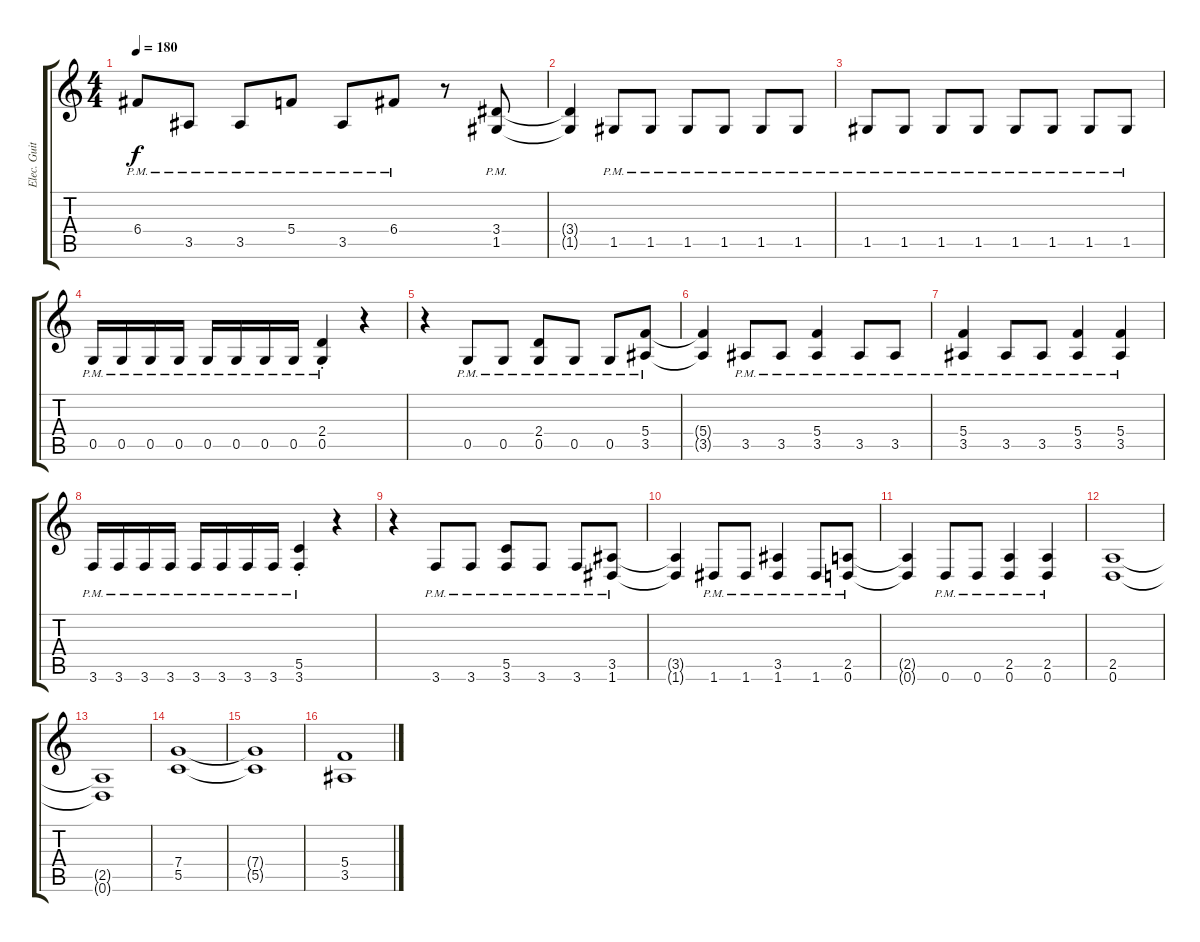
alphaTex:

\track ("Elec. Guitar 2" "Elec. Guit") {mute instrument distortionguitar}
\staff {score tabs}
\tuning (D4 A3 F3 C3 G2 D2) {hide}
\ts (4 4)
\tempo 180
\clef g2
\ks c
6.4{pm}.8{dy f} 3.5{pm}.8 3.5{pm}.8 5.4{pm}.8 3.5{pm}.8 6.4{pm}.8 r.8 (3.4 1.5{pm}).8 |
(3.4{t} 1.5{t}).4 1.5{pm}.8 1.5{pm}.8 1.5{pm}.8 1.5{pm}.8 1.5{pm}.8 1.5{pm}.8 |
1.5{pm}.8 1.5{pm}.8 1.5{pm}.8 1.5{pm}.8 1.5{pm}.8 1.5{pm}.8 1.5{pm}.8 1.5{pm}.8 |
0.5{pm}.16 0.5{pm}.16 0.5{pm}.16 0.5{pm}.16 0.5{pm}.16 0.5{pm}.16 0.5{pm}.16 0.5{pm}.16 (2.4{st} 0.5{pm}).4 r.4 |
r.4 0.5{pm}.8 0.5{pm}.8 (2.4 0.5{pm}).8 0.5{pm}.8 0.5{pm}.8 (5.4 3.5{pm}).8 |
(5.4{t} 3.5{t}).4 3.5{pm}.8 3.5{pm}.8 (5.4 3.5{pm}).4 3.5{pm}.8 3.5{pm}.8 |
(5.4 3.5{pm}).4 3.5{pm}.8 3.5{pm}.8 (5.4 3.5{pm}).4 (5.4 3.5{pm}).4 |
3.6{pm}.16 3.6{pm}.16 3.6{pm}.16 3.6{pm}.16 3.6{pm}.16 3.6{pm}.16 3.6{pm}.16 3.6{pm}.16 (5.5{st} 3.6{pm}).4 r.4 |
r.4 3.6{pm}.8 3.6{pm}.8 (5.5 3.6{pm}).8 3.6{pm}.8 3.6{pm}.8 (3.5 1.6{pm}).8 |
(3.5{t} 1.6{t}).4 1.6{pm}.8 1.6{pm}.8 (3.5 1.6{pm}).4 1.6{pm}.8 (2.5{pm} 0.6).8 |
(2.5{t} 0.6{t}).4 0.6{pm}.8 0.6{pm}.8 (2.5 0.6{pm}).4 (2.5 0.6{pm}).4 |
(2.5 0.6).1 |
(2.5{t} 0.6{t}).1 |
(7.4 5.5).1 |
(7.4{t} 5.5{t}).1 |
(5.4 3.5).1
